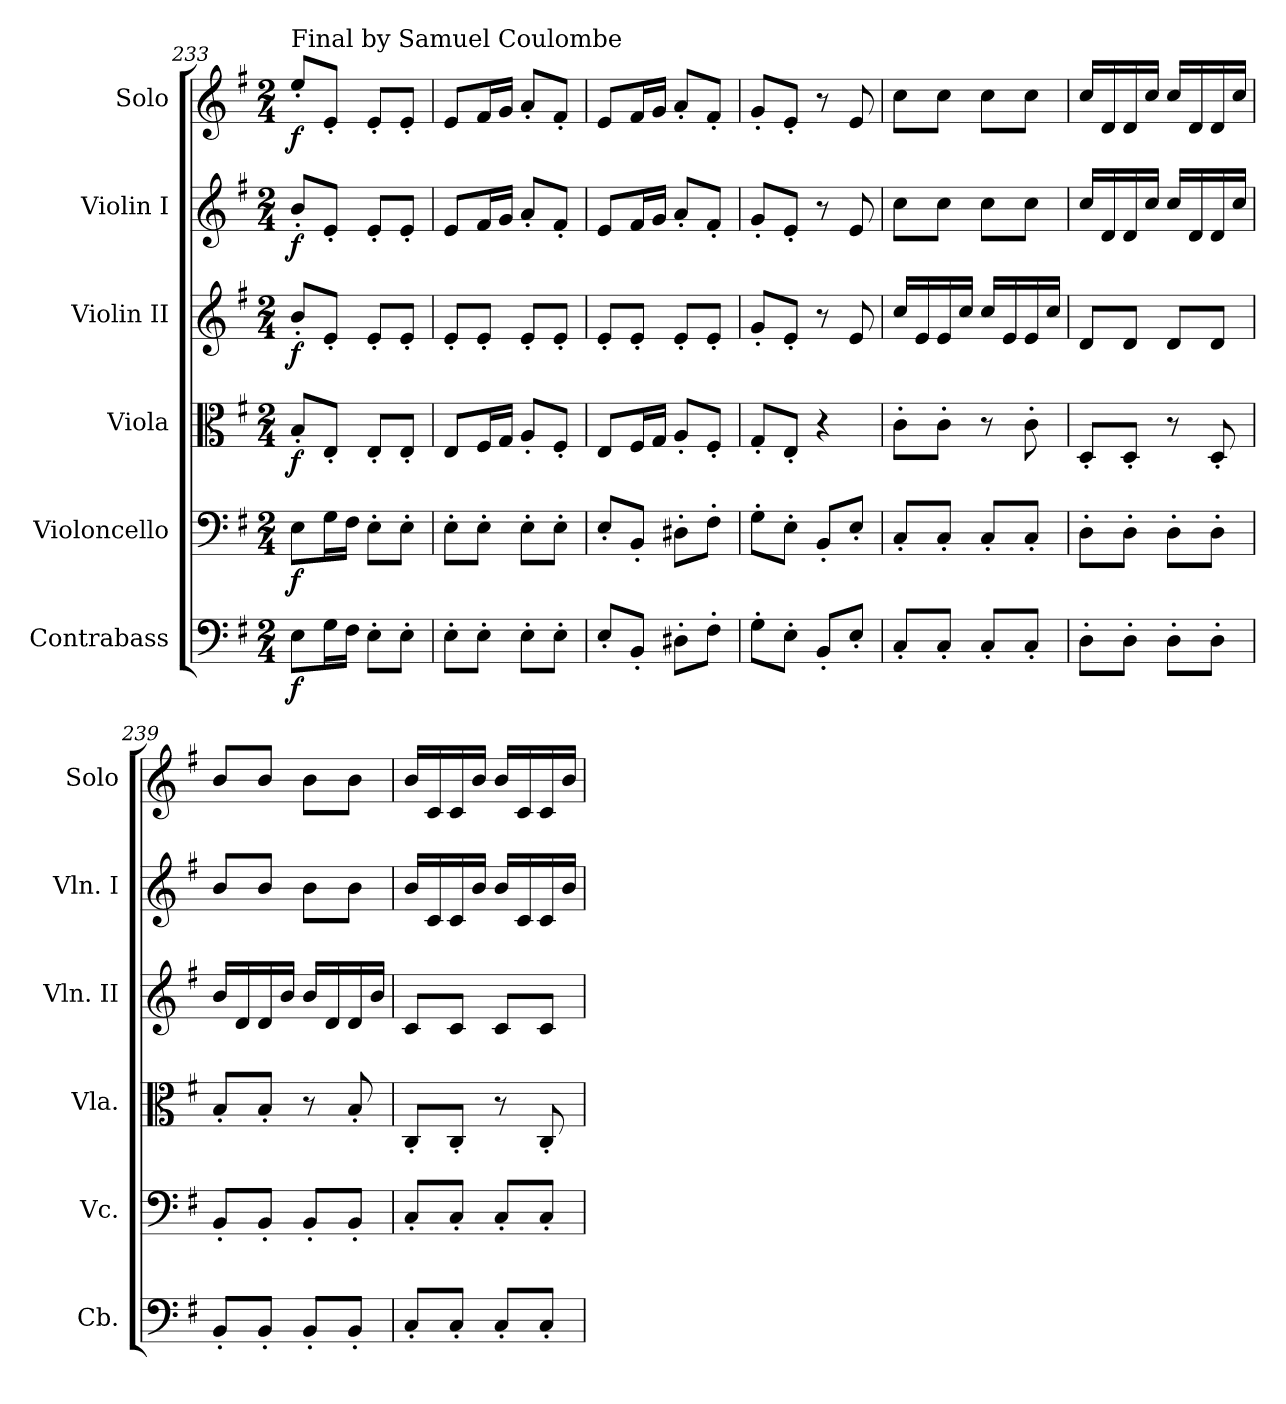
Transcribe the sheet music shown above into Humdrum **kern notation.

**kern	**dynam	**kern	**dynam	**kern	**dynam	**kern	**dynam	**kern	**dynam	**kern	**dynam
*part6	*part6	*part5	*part5	*part4	*part4	*part3	*part3	*part2	*part2	*part1	*part1
*staff6	*staff6	*staff5	*staff5	*staff4	*staff4	*staff3	*staff3	*staff2	*staff2	*staff1	*staff1
*I"Contrabass	*	*I"Violoncello	*	*I"Viola	*	*I"Violin II	*	*I"Violin I	*	*I"Solo	*
*I'Cb.	*	*I'Vc.	*	*I'Vla.	*	*I'Vln. II	*	*I'Vln. I	*	*I'Solo	*
!!LO:PB:g=z
*clefF4	*	*clefF4	*	*clefC3	*	*clefG2	*	*clefG2	*	*clefG2	*
*ITrd7c12	*	*	*	*	*	*	*	*	*	*	*
*k[f#]	*	*k[f#]	*	*k[f#]	*	*k[f#]	*	*k[f#]	*	*k[f#]	*
*M2/4	*	*M2/4	*	*M2/4	*	*M2/4	*	*M2/4	*	*M2/4	*
=233	=233	=233	=233	=233	=233	=233	=233	=233	=233	=233	=233
!	!	!	!	!	!	!	!	!	!	!LO:TX:a:t=Final by Samuel Coulombe	!
!	!LO:DY:b	!	!LO:DY:b	!	!LO:DY:b	!	!LO:DY:b	!	!LO:DY:b	!	!LO:DY:b
8EE\L	f	8E\L	f	8B'/L	f	8b'/L	f	8b'/L	f	8ee'/L	f
16GG\L	.	16G\L	.	8E'/J	.	8e'/J	.	8e'/J	.	8e'/J	.
16FF#\JJ	.	16F#\JJ	.	.	.	.	.	.	.	.	.
8EE'\L	.	8E'\L	.	8E'/L	.	8e'/L	.	8e'/L	.	8e'/L	.
8EE'\J	.	8E'\J	.	8E'/J	.	8e'/J	.	8e'/J	.	8e'/J	.
=234	=234	=234	=234	=234	=234	=234	=234	=234	=234	=234	=234
8EE'\L	.	8E'\L	.	8E/L	.	8e'/L	.	8e/L	.	8e/L	.
8EE'\J	.	8E'\J	.	16F#/L	.	8e'/J	.	16f#/L	.	16f#/L	.
.	.	.	.	16G/JJ	.	.	.	16g/JJ	.	16g/JJ	.
8EE'\L	.	8E'\L	.	8A'/L	.	8e'/L	.	8a'/L	.	8a'/L	.
8EE'\J	.	8E'\J	.	8F#'/J	.	8e'/J	.	8f#'/J	.	8f#'/J	.
=235	=235	=235	=235	=235	=235	=235	=235	=235	=235	=235	=235
8EE'/L	.	8E'/L	.	8E/L	.	8e'/L	.	8e/L	.	8e/L	.
8BBB'/J	.	8BB'/J	.	16F#/L	.	8e'/J	.	16f#/L	.	16f#/L	.
.	.	.	.	16G/JJ	.	.	.	16g/JJ	.	16g/JJ	.
8DD#X'\L	.	8D#X'\L	.	8A'/L	.	8e'/L	.	8a'/L	.	8a'/L	.
8FF#'\J	.	8F#'\J	.	8F#'/J	.	8e'/J	.	8f#'/J	.	8f#'/J	.
=236	=236	=236	=236	=236	=236	=236	=236	=236	=236	=236	=236
8GG'\L	.	8G'\L	.	8G'/L	.	8g'/L	.	8g'/L	.	8g'/L	.
8EE'\J	.	8E'\J	.	8E'/J	.	8e'/J	.	8e'/J	.	8e'/J	.
8BBB'/L	.	8BB'/L	.	4r	.	8r	.	8r	.	8r	.
8EE'/J	.	8E'/J	.	.	.	8e/	.	8e/	.	8e/	.
=237	=237	=237	=237	=237	=237	=237	=237	=237	=237	=237	=237
8CC'/L	.	8C'/L	.	8c'\L	.	16cc/LL	.	8cc\L	.	8cc\L	.
.	.	.	.	.	.	16e/	.	.	.	.	.
8CC'/J	.	8C'/J	.	8c'\J	.	16e/	.	8cc\J	.	8cc\J	.
.	.	.	.	.	.	16cc/JJ	.	.	.	.	.
8CC'/L	.	8C'/L	.	8r	.	16cc/LL	.	8cc\L	.	8cc\L	.
.	.	.	.	.	.	16e/	.	.	.	.	.
8CC'/J	.	8C'/J	.	8c'\	.	16e/	.	8cc\J	.	8cc\J	.
.	.	.	.	.	.	16cc/JJ	.	.	.	.	.
=238	=238	=238	=238	=238	=238	=238	=238	=238	=238	=238	=238
8DD'\L	.	8D'\L	.	8D'/L	.	8d/L	.	16cc/LL	.	16cc/LL	.
.	.	.	.	.	.	.	.	16d/	.	16d/	.
8DD'\J	.	8D'\J	.	8D'/J	.	8d/J	.	16d/	.	16d/	.
.	.	.	.	.	.	.	.	16cc/JJ	.	16cc/JJ	.
8DD'\L	.	8D'\L	.	8r	.	8d/L	.	16cc/LL	.	16cc/LL	.
.	.	.	.	.	.	.	.	16d/	.	16d/	.
8DD'\J	.	8D'\J	.	8D'/	.	8d/J	.	16d/	.	16d/	.
.	.	.	.	.	.	.	.	16cc/JJ	.	16cc/JJ	.
=239	=239	=239	=239	=239	=239	=239	=239	=239	=239	=239	=239
8BBB'/L	.	8BB'/L	.	8B'/L	.	16b/LL	.	8b/L	.	8b/L	.
.	.	.	.	.	.	16d/	.	.	.	.	.
8BBB'/J	.	8BB'/J	.	8B'/J	.	16d/	.	8b/J	.	8b/J	.
.	.	.	.	.	.	16b/JJ	.	.	.	.	.
8BBB'/L	.	8BB'/L	.	8r	.	16b/LL	.	8b\L	.	8b\L	.
.	.	.	.	.	.	16d/	.	.	.	.	.
8BBB'/J	.	8BB'/J	.	8B'/	.	16d/	.	8b\J	.	8b\J	.
.	.	.	.	.	.	16b/JJ	.	.	.	.	.
!!LO:PB:g=z
=240	=240	=240	=240	=240	=240	=240	=240	=240	=240	=240	=240
8CC'/L	.	8C'/L	.	8C'/L	.	8c/L	.	16b/LL	.	16b/LL	.
.	.	.	.	.	.	.	.	16c/	.	16c/	.
8CC'/J	.	8C'/J	.	8C'/J	.	8c/J	.	16c/	.	16c/	.
.	.	.	.	.	.	.	.	16b/JJ	.	16b/JJ	.
8CC'/L	.	8C'/L	.	8r	.	8c/L	.	16b/LL	.	16b/LL	.
.	.	.	.	.	.	.	.	16c/	.	16c/	.
8CC'/J	.	8C'/J	.	8C'/	.	8c/J	.	16c/	.	16c/	.
.	.	.	.	.	.	.	.	16b/JJ	.	16b/JJ	.
=	=	=	=	=	=	=	=	=	=	=	=
*-	*-	*-	*-	*-	*-	*-	*-	*-	*-	*-	*-
